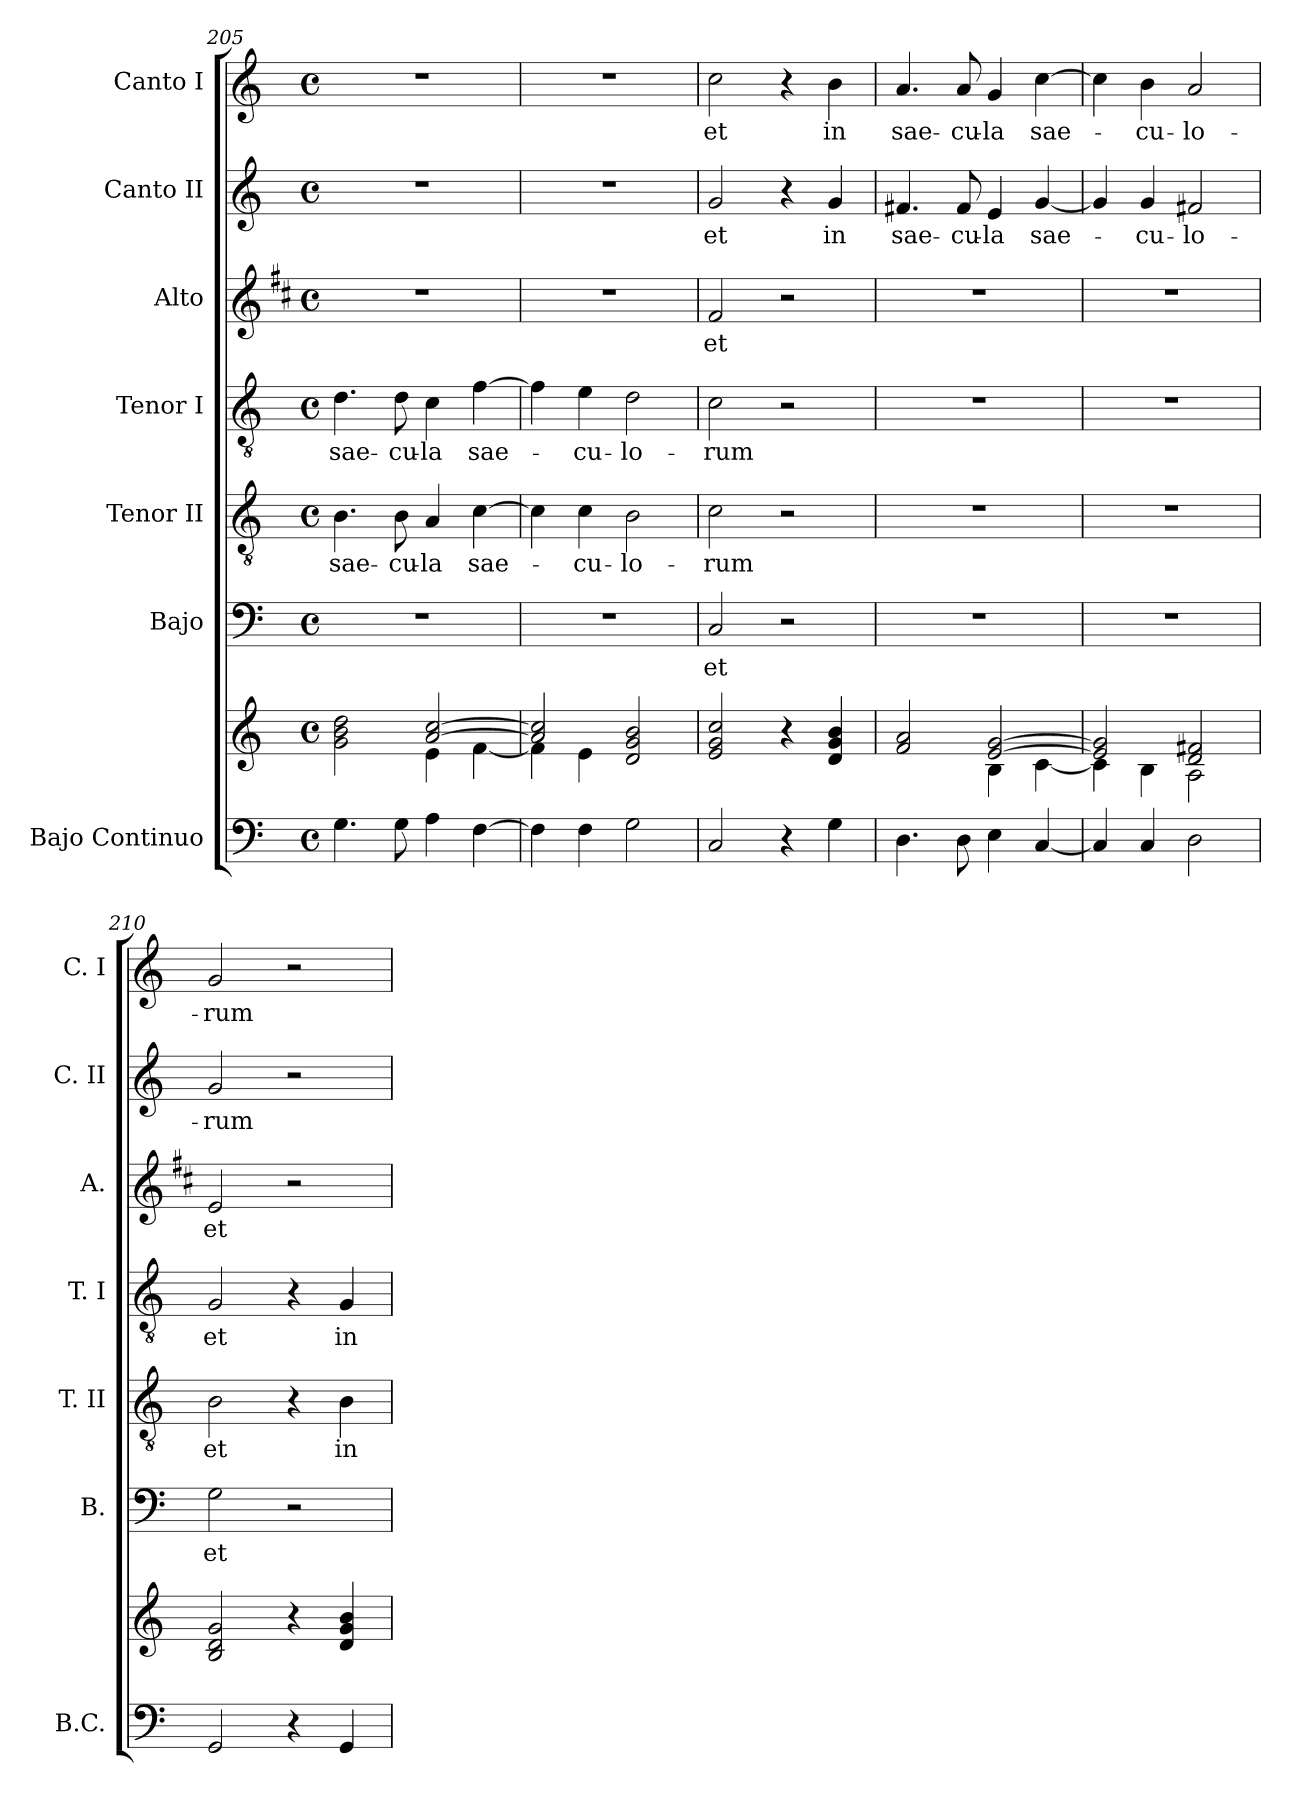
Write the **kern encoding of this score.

**kern	**kern	**kern	**text	**kern	**text	**kern	**text	**kern	**text	**kern	**text	**kern	**text
*part7	*part7	*part6	*part6	*part5	*part5	*part4	*part4	*part3	*part3	*part2	*part2	*part1	*part1
*staff8	*staff7	*staff6	*staff6	*staff5	*staff5	*staff4	*staff4	*staff3	*staff3	*staff2	*staff2	*staff1	*staff1
*I"Bajo Continuo	*	*I"Bajo	*	*I"Tenor II	*	*I"Tenor I	*	*I"Alto	*	*I"Canto II	*	*I"Canto I	*
*I'B.C.	*	*I'B.	*	*I'T. II	*	*I'T. I	*	*I'A.	*	*I'C. II	*	*I'C. I	*
!!LO:LB:g=z
*clefF4	*clefG2	*clefF4	*	*clefGv2	*	*clefGv2	*	*clefG2	*	*clefG2	*	*clefG2	*
*	*	*	*	*ITrd7c12	*	*ITrd7c12	*	*ITrd1c2	*	*	*	*	*
*k[]	*k[]	*k[]	*	*k[]	*	*k[]	*	*k[]	*	*k[]	*	*k[]	*
*M4/4	*M4/4	*M4/4	*	*M4/4	*	*M4/4	*	*M4/4	*	*M4/4	*	*M4/4	*
*met(c)	*met(c)	*met(c)	*	*met(c)	*	*met(c)	*	*met(c)	*	*met(c)	*	*met(c)	*
=205	=205	=205	=205	=205	=205	=205	=205	=205	=205	=205	=205	=205	=205
*	*^	*	*	*	*	*	*	*	*	*	*	*	*
4.G\	2g\ 2b\ 2dd\	2ryy	1r	.	4.BB\	sae-	4.D\	sae-	1r	.	1r	.	1r	.
8G\	.	.	.	.	8BB\	-cu-	8D\	-cu-	.	.	.	.	.	.
4A\	[2a/ [2cc/	4e\	.	.	4AA/	-la	4C\	-la	.	.	.	.	.	.
[4F\	.	[4f\	.	.	[4C\	sae-	[4F\	sae-	.	.	.	.	.	.
=206	=206	=206	=206	=206	=206	=206	=206	=206	=206	=206	=206	=206	=206	=206
4F\]	2a/] 2cc/]	4f\]	1r	.	4C\]	.	4F\]	.	1r	.	1r	.	1r	.
4F\	.	4e\	.	.	4C\	-cu-	4E\	-cu-	.	.	.	.	.	.
2G\	2d/ 2g/ 2b/	2ryy	.	.	2BB\	-lo-	2D\	-lo-	.	.	.	.	.	.
*	*v	*v	*	*	*	*	*	*	*	*	*	*	*	*
=207	=207	=207	=207	=207	=207	=207	=207	=207	=207	=207	=207	=207	=207
2C/	2e/ 2g/ 2cc/	2C/	et	2C\	-rum	2C\	-rum	2e/	et	2g/	et	2cc\	et
4r	4r	2r	.	2r	.	2r	.	2r	.	4r	.	4r	.
4G\	4d/ 4g/ 4b/	.	.	.	.	.	.	.	.	4g/	in	4b\	in
=208	=208	=208	=208	=208	=208	=208	=208	=208	=208	=208	=208	=208	=208
*	*^	*	*	*	*	*	*	*	*	*	*	*	*
4.D\	2f/ 2a/	2ryy	1r	.	1r	.	1r	.	1r	.	4.f#X/	sae-	4.a/	sae-
8D\	.	.	.	.	.	.	.	.	.	.	8f#/	-cu-	8a/	-cu-
4E\	[2e/ [2g/	4B\	.	.	.	.	.	.	.	.	4e/	-la	4g/	-la
[4C/	.	[4c\	.	.	.	.	.	.	.	.	[4g/	sae-	[4cc\	sae-
=209	=209	=209	=209	=209	=209	=209	=209	=209	=209	=209	=209	=209	=209	=209
4C/]	2e/] 2g/]	4c\]	1r	.	1r	.	1r	.	1r	.	4g/]	.	4cc\]	.
4C/	.	4B\	.	.	.	.	.	.	.	.	4g/	-cu-	4b\	-cu-
2D\	2d/ 2f#X/	2A\	.	.	.	.	.	.	.	.	2f#X/	-lo-	2a/	-lo-
*	*v	*v	*	*	*	*	*	*	*	*	*	*	*	*
=210	=210	=210	=210	=210	=210	=210	=210	=210	=210	=210	=210	=210	=210
2GG/	2B/ 2d/ 2g/	2G\	et	2BB\	et	2GG/	et	2d/	et	2g/	-rum	2g/	-rum
4r	4r	2r	.	4r	.	4r	.	2r	.	2r	.	2r	.
4GG/	4d/ 4g/ 4b/	.	.	4BB\	in	4GG/	in	.	.	.	.	.	.
=	=	=	=	=	=	=	=	=	=	=	=	=	=
*-	*-	*-	*-	*-	*-	*-	*-	*-	*-	*-	*-	*-	*-
